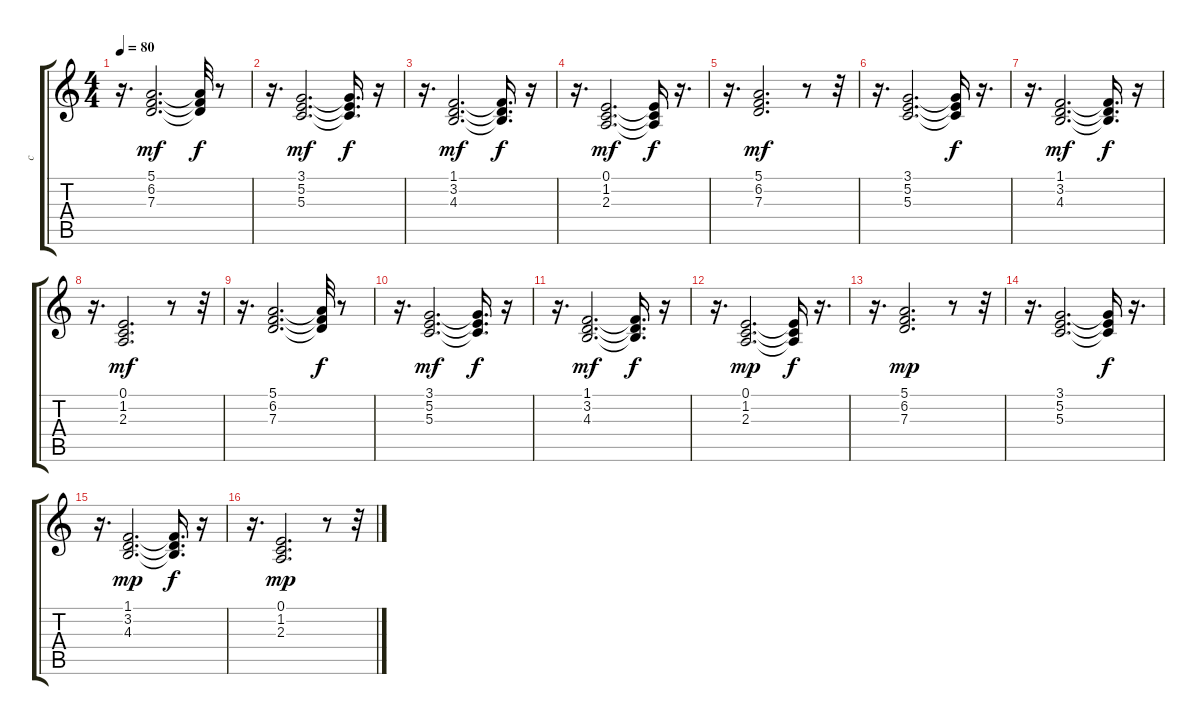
\track ("c       " "c       ") {instrument pad6metallic}
\staff {score tabs}
\tuning (E4 B3 G3 D3 A2 E2) {hide}
\ts (4 4)
\tempo 80
\clef g2
\ks c
r.16{d dy mf} (5.1 6.2 7.3).2{d} (5.1{t} 6.2{t} 7.3{t}).32{dy f} r.8 |
r.16{d} (3.1 5.2 5.3).2{d dy mf} (3.1{t} 5.2{t} 5.3{t}).16{d dy f} r.16 |
r.16{d} (1.1 3.2 4.3).2{d dy mf} (1.1{t} 3.2{t} 4.3{t}).16{d dy f} r.16 |
r.16{d} (0.1 1.2 2.3).2{d dy mf} (0.1{t} 1.2{t} 2.3{t}).16{dy f} r.16{d} |
r.16{d} (5.1 6.2 7.3).2{d dy mf} r.8 r.32 |
r.16{d} (3.1 5.2 5.3).2{d} (3.1{t} 5.2{t} 5.3{t}).16{dy f} r.16{d} |
r.16{d} (1.1 3.2 4.3).2{d dy mf} (1.1{t} 3.2{t} 4.3{t}).16{d dy f} r.16 |
r.16{d} (0.1 1.2 2.3).2{d dy mf} r.8 r.32 |
r.16{d} (5.1 6.2 7.3).2{d} (5.1{t} 6.2{t} 7.3{t}).32{dy f} r.8 |
r.16{d} (3.1 5.2 5.3).2{d dy mf} (3.1{t} 5.2{t} 5.3{t}).16{d dy f} r.16 |
r.16{d} (1.1 3.2 4.3).2{d dy mf} (1.1{t} 3.2{t} 4.3{t}).16{d dy f} r.16 |
r.16{d} (0.1 1.2 2.3).2{d dy mp} (0.1{t} 1.2{t} 2.3{t}).16{dy f} r.16{d} |
r.16{d} (5.1 6.2 7.3).2{d dy mp} r.8 r.32 |
r.16{d} (3.1 5.2 5.3).2{d} (3.1{t} 5.2{t} 5.3{t}).16{dy f} r.16{d} |
r.16{d} (1.1 3.2 4.3).2{d dy mp} (1.1{t} 3.2{t} 4.3{t}).16{d dy f} r.16 |
r.16{d} (0.1 1.2 2.3).2{d dy mp} r.8 r.32
